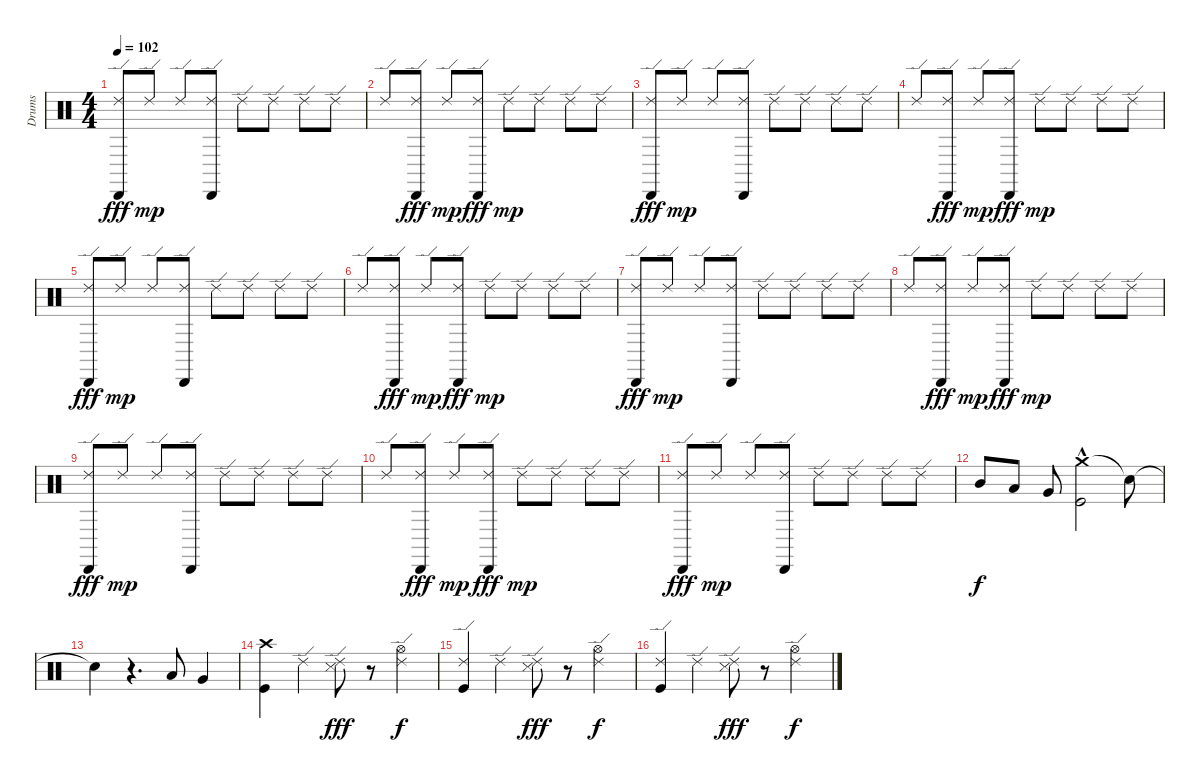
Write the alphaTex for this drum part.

\track ("Drums" "Drums") {instrument percussion}
\staff {score}
\articulation defaults
\ts (4 4)
\tempo 102
\clef neutral
\ks c
("Ride (edge) 2" "Cabasa (hit)").8{dy fff} "Ride (edge) 2".8{dy mp} "Ride (edge) 2".8 ("Cabasa (hit)" "Ride (edge) 2").8 "Ride (edge) 2".8 "Ride (edge) 2".8 "Ride (edge) 2".8 "Ride (edge) 2".8 |
"Ride (edge) 2".8 ("Ride (edge) 2" "Cabasa (hit)").8{dy fff} "Ride (edge) 2".8{dy mp} ("Ride (edge) 2" "Cabasa (hit)").8{dy fff} "Ride (edge) 2".8{dy mp} "Ride (edge) 2".8 "Ride (edge) 2".8 "Ride (edge) 2".8 |
("Ride (edge) 2" "Cabasa (hit)").8{dy fff} "Ride (edge) 2".8{dy mp} "Ride (edge) 2".8 ("Cabasa (hit)" "Ride (edge) 2").8 "Ride (edge) 2".8 "Ride (edge) 2".8 "Ride (edge) 2".8 "Ride (edge) 2".8 |
"Ride (edge) 2".8 ("Ride (edge) 2" "Cabasa (hit)").8{dy fff} "Ride (edge) 2".8{dy mp} ("Ride (edge) 2" "Cabasa (hit)").8{dy fff} "Ride (edge) 2".8{dy mp} "Ride (edge) 2".8 "Ride (edge) 2".8 "Ride (edge) 2".8 |
("Ride (edge) 2" "Cabasa (hit)").8{dy fff} "Ride (edge) 2".8{dy mp} "Ride (edge) 2".8 ("Cabasa (hit)" "Ride (edge) 2").8 "Ride (edge) 2".8 "Ride (edge) 2".8 "Ride (edge) 2".8 "Ride (edge) 2".8 |
"Ride (edge) 2".8 ("Ride (edge) 2" "Cabasa (hit)").8{dy fff} "Ride (edge) 2".8{dy mp} ("Ride (edge) 2" "Cabasa (hit)").8{dy fff} "Ride (edge) 2".8{dy mp} "Ride (edge) 2".8 "Ride (edge) 2".8 "Ride (edge) 2".8 |
("Ride (edge) 2" "Cabasa (hit)").8{dy fff} "Ride (edge) 2".8{dy mp} "Ride (edge) 2".8 ("Cabasa (hit)" "Ride (edge) 2").8 "Ride (edge) 2".8 "Ride (edge) 2".8 "Ride (edge) 2".8 "Ride (edge) 2".8 |
"Ride (edge) 2".8 ("Ride (edge) 2" "Cabasa (hit)").8{dy fff} "Ride (edge) 2".8{dy mp} ("Ride (edge) 2" "Cabasa (hit)").8{dy fff} "Ride (edge) 2".8{dy mp} "Ride (edge) 2".8 "Ride (edge) 2".8 "Ride (edge) 2".8 |
("Ride (edge) 2" "Cabasa (hit)").8{dy fff} "Ride (edge) 2".8{dy mp} "Ride (edge) 2".8 ("Cabasa (hit)" "Ride (edge) 2").8 "Ride (edge) 2".8 "Ride (edge) 2".8 "Ride (edge) 2".8 "Ride (edge) 2".8 |
"Ride (edge) 2".8 ("Ride (edge) 2" "Cabasa (hit)").8{dy fff} "Ride (edge) 2".8{dy mp} ("Ride (edge) 2" "Cabasa (hit)").8{dy fff} "Ride (edge) 2".8{dy mp} "Ride (edge) 2".8 "Ride (edge) 2".8 "Ride (edge) 2".8 |
("Ride (edge) 2" "Cabasa (hit)").8{dy fff} "Ride (edge) 2".8{dy mp} "Ride (edge) 2".8 ("Cabasa (hit)" "Ride (edge) 2").8 "Ride (edge) 2".8 "Ride (edge) 2".8 "Ride (edge) 2".8 "Ride (edge) 2".8 |
"Mid Tom (hit)".8{dy f} "Low Tom (hit)".8 "Very Low Tom (hit)".8 ("Crash medium (hit)" "Kick (hit)"{hac}).2 "Snare (hit)"{t}.8 |
"Snare (hit)"{t}.4 r.4{d} "Low Tom (hit)".8 "Very Low Tom (hit)".4 |
("Kick (hit)" "Crash high (hit)").4 "Ride (edge) 2".4 ("Snare (side stick) 3" "Ride (edge) 2").8{dy fff} r.8 ("Hi-Hat (open)" "Ride (edge) 2").4{dy f} |
("Kick (hit)" "Ride (edge) 2").4 "Ride (edge) 2".4 ("Snare (side stick) 3" "Ride (edge) 2").8{dy fff} r.8 ("Hi-Hat (open)" "Ride (edge) 2").4{dy f} |
("Kick (hit)" "Ride (edge) 2").4 "Ride (edge) 2".4 ("Snare (side stick) 3" "Ride (edge) 2").8{dy fff} r.8 ("Hi-Hat (open)" "Ride (edge) 2").4{dy f}
